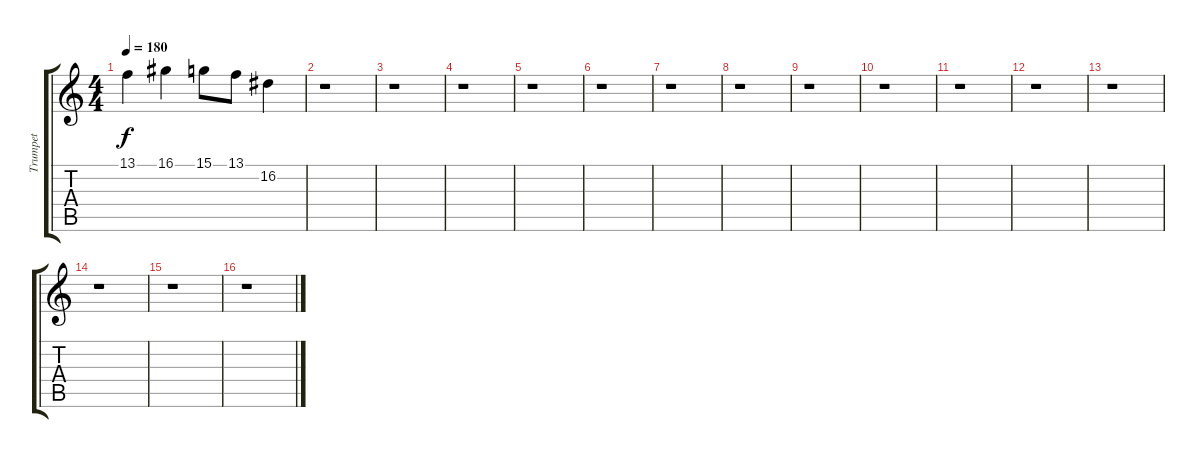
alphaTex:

\track ("Trumpet" "Trumpet") {instrument brasssection}
\staff {score tabs}
\tuning (E4 B3 G3 D3 A2 E2) {hide}
\ts (4 4)
\tempo 180
\clef g2
\ks c
13.1.4{dy f} 16.1.4 15.1.8 13.1.8 16.2.4 |
r.1 |
r.1 |
r.1 |
r.1 |
r.1 |
r.1 |
r.1 |
r.1 |
r.1 |
r.1 |
r.1 |
r.1 |
r.1 |
r.1 |
r.1
